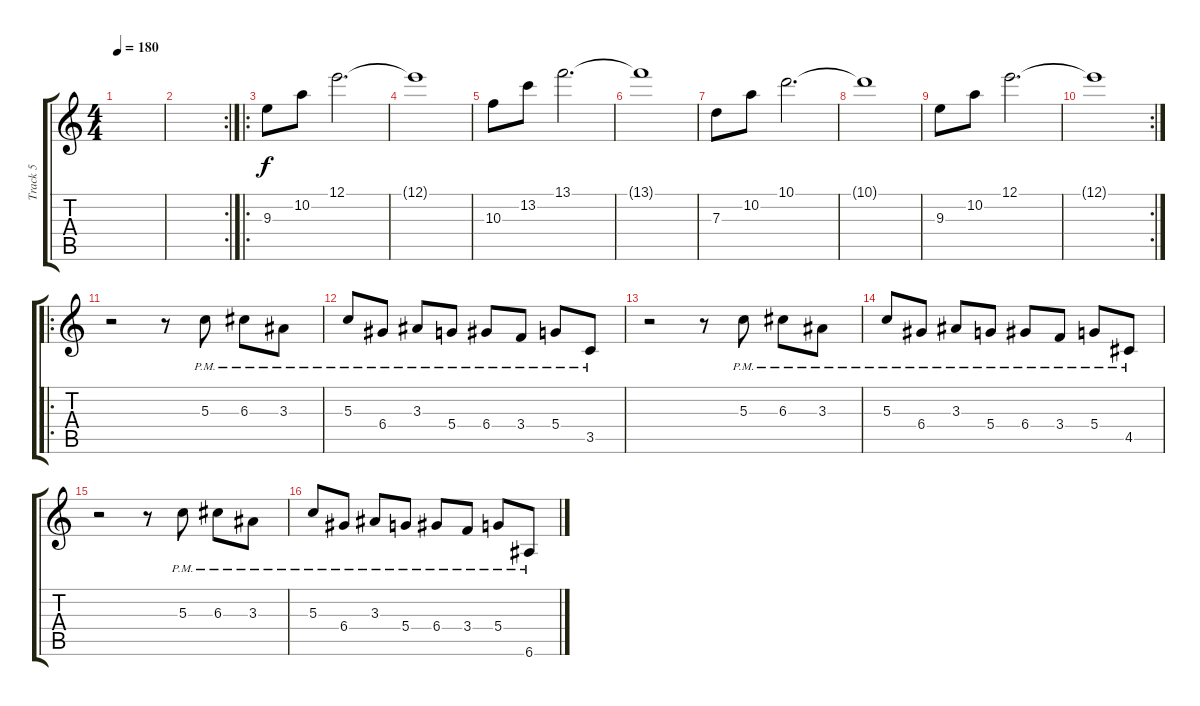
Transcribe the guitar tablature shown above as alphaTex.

\track ("Track 5" "Track 5") {instrument overdrivenguitar}
\staff {score tabs}
\tuning (E4 B3 G3 D3 A2 E2) {hide}
\ts (4 4)
\tempo 180
\clef g2
\ks c
|
\rc 2
|
\ro
9.3.8 10.2.8 12.1.2{d} |
12.1{t}.1 |
10.3.8 13.2.8 13.1.2{d} |
13.1{t}.1 |
7.3.8 10.2.8 10.1.2{d} |
10.1{t}.1 |
9.3.8 10.2.8 12.1.2{d} |
\rc 2
12.1{t}.1 |
\ro
r.2 r.8 5.3{pm}.8 6.3{pm}.8 3.3{pm}.8 |
5.3{pm}.8 6.4{pm}.8 3.3{pm}.8 5.4{pm}.8 6.4{pm}.8 3.4{pm}.8 5.4{pm}.8 3.5{pm}.8 |
r.2 r.8 5.3{pm}.8 6.3{pm}.8 3.3{pm}.8 |
5.3{pm}.8 6.4{pm}.8 3.3{pm}.8 5.4{pm}.8 6.4{pm}.8 3.4{pm}.8 5.4{pm}.8 4.5{pm}.8 |
r.2 r.8 5.3{pm}.8 6.3{pm}.8 3.3{pm}.8 |
5.3{pm}.8 6.4{pm}.8 3.3{pm}.8 5.4{pm}.8 6.4{pm}.8 3.4{pm}.8 5.4{pm}.8 6.6{pm}.8
